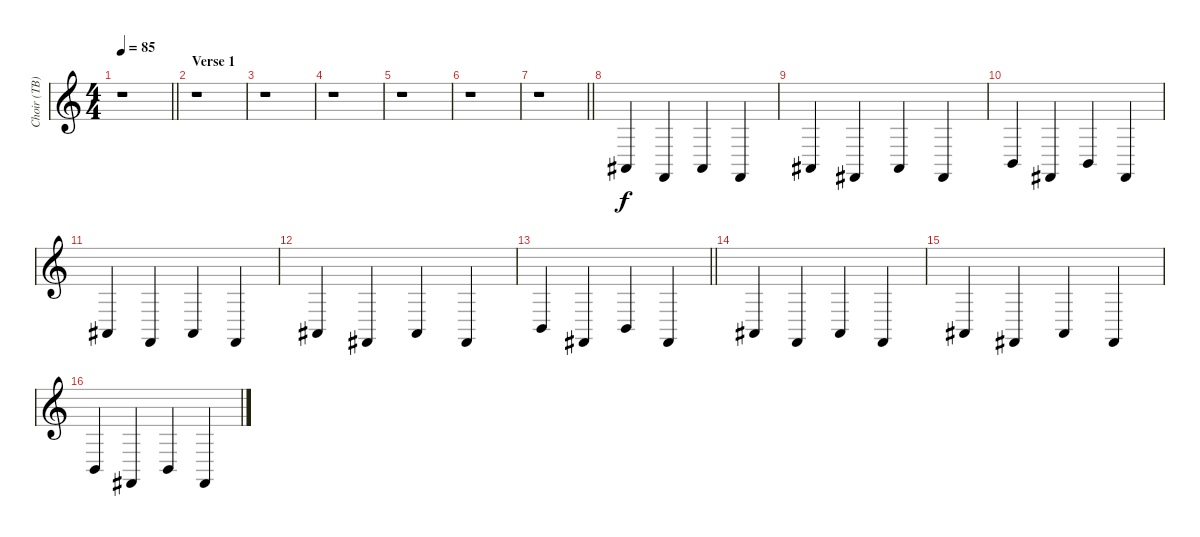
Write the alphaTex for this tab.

\track ("Choir (TB)" "Choir (TB)") {instrument choiraahs}
\staff {score}
\tuning (E4 B3 G3 D3 A2 E2 B1) {hide}
\ts (4 4)
\tempo 85
\clef g2
\barLineRight lightlight
\ks c
r.1{dy f} |
\section ("" "Verse 1")
r.1 |
r.1 |
r.1 |
r.1 |
r.1 |
\barLineRight lightlight
r.1 |
1.5.4 1.6.4 1.5.4 1.6.4 |
1.5.4 2.6.4 1.5.4 2.6.4 |
2.5.4 2.6.4 2.5.4 2.6.4 |
1.5.4 1.6.4 1.5.4 1.6.4 |
1.5.4 2.6.4 1.5.4 2.6.4 |
\barLineRight lightlight
2.5.4 2.6.4 2.5.4 2.6.4 |
1.5.4 1.6.4 1.5.4 1.6.4 |
1.5.4 2.6.4 1.5.4 2.6.4 |
2.5.4 2.6.4 2.5.4 2.6.4
